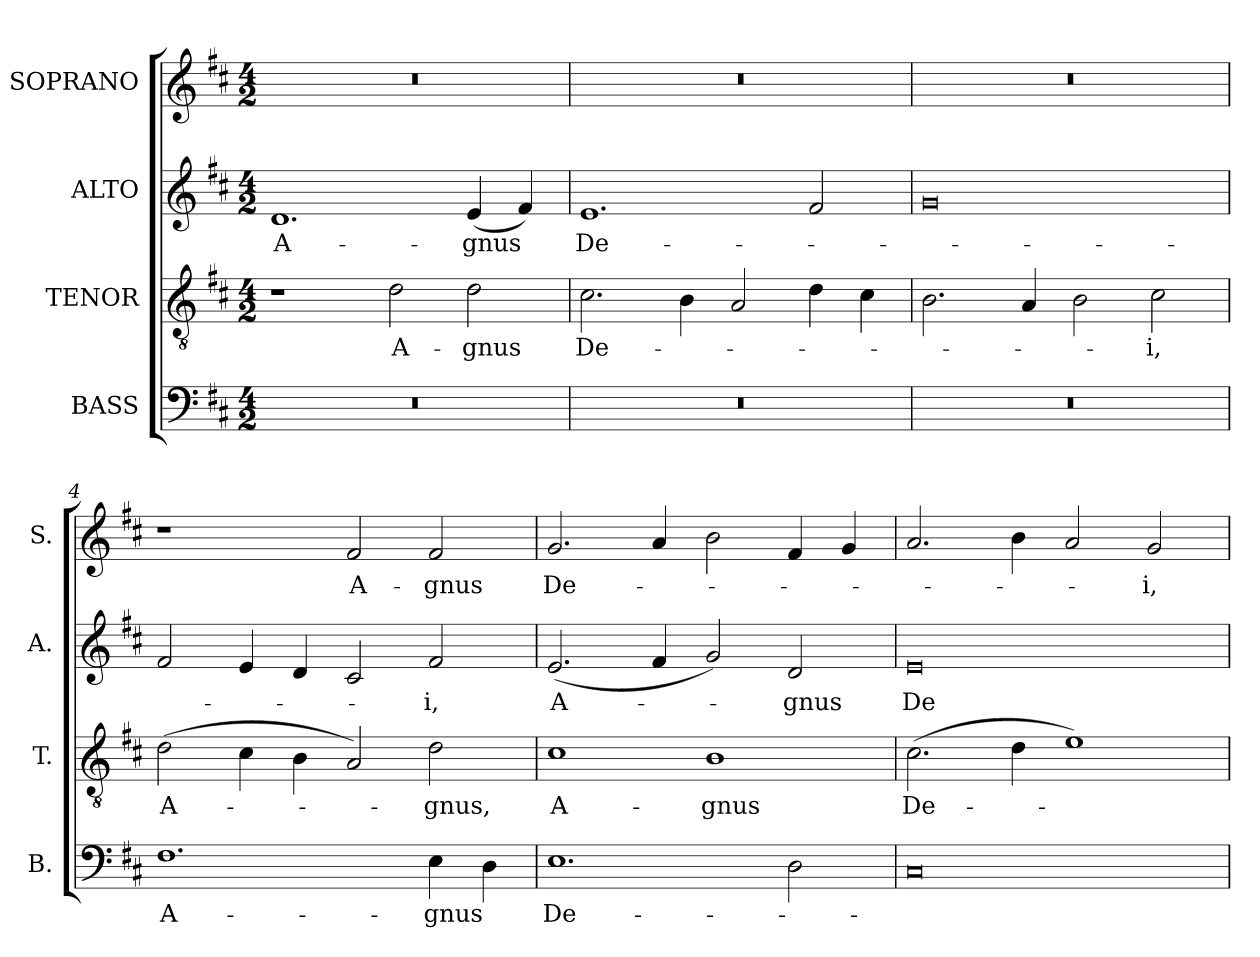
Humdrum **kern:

**kern	**text	**kern	**text	**kern	**text	**kern	**text
*part4	*part4	*part3	*part3	*part2	*part2	*part1	*part1
*staff4	*staff4	*staff3	*staff3	*staff2	*staff2	*staff1	*staff1
*I"BASS	*	*I"TENOR	*	*I"ALTO	*	*I"SOPRANO	*
*I'B.	*	*I'T.	*	*I'A.	*	*I'S.	*
!!LO:PB:g=z
*clefF4	*	*clefGv2	*	*clefG2	*	*clefG2	*
*	*	*ITrd7c12	*	*	*	*	*
*k[f#c#]	*	*k[f#c#]	*	*k[f#c#]	*	*k[f#c#]	*
*D:	*	*D:	*	*D:	*	*D:	*
*M4/2	*	*M4/2	*	*M4/2	*	*M4/2	*
*MM144	*	*MM144	*	*MM144	*	*MM144	*
=1	=1	=1	=1	=1	=1	=1	=1
!LO:N:vis=1	!	!	!	!	!	!	!
!	!	!	!	!	!LO:LY:b:color=#000000	!LO:N:vis=1	!
0r	.	1r	.	1.di	A-	0r	.
!	!	!	!LO:LY:b:color=#000000	!	!	!	!
.	.	2Di\	A-	.	.	.	.
!	!	!	!LO:LY:b:color=#000000	!	!	!	!
!	!	!	!	!	!LO:LY:b:color=#000000	!	!
.	.	2Di\	-gnus	(4ei/	-gnus	.	.
.	.	.	.	4f#i/)	.	.	.
=2	=2	=2	=2	=2	=2	=2	=2
!LO:N:vis=1	!	!	!	!	!	!	!
!	!	!	!LO:LY:b:color=#000000	!	!	!	!
!	!	!	!	!	!LO:LY:b:color=#000000	!LO:N:vis=1	!
0r	.	2.C#i\	De-	1.ei	De-	0r	.
.	.	4BBi\	.	.	.	.	.
.	.	2AAi/	.	.	.	.	.
.	.	4Di\	.	2f#i/	.	.	.
.	.	4C#i\	.	.	.	.	.
=3	=3	=3	=3	=3	=3	=3	=3
!LO:N:vis=1	!	!	!	!	!	!LO:N:vis=1	!
0r	.	2.BBi\	.	0gi	.	0r	.
.	.	4AAi/	.	.	.	.	.
.	.	2BBi\	.	.	.	.	.
!	!	!	!LO:LY:b:color=#000000	!	!	!	!
.	.	2C#i\	-i,	.	.	.	.
=4	=4	=4	=4	=4	=4	=4	=4
!	!LO:LY:b:color=#000000	!	!	!	!	!	!
!	!	!	!LO:LY:b:color=#000000	!	!	!	!
1.F#i	A-	(2Di\	A-	2f#i/	.	1r	.
.	.	4C#i\	.	4ei/	.	.	.
.	.	4BBi\	.	4di/	.	.	.
!	!	!	!	!	!	!	!LO:LY:b:color=#000000
.	.	2AAi/)	.	2c#i/	.	2f#i/	A-
!	!LO:LY:b:color=#000000	!	!	!	!	!	!
!	!	!	!LO:LY:b:color=#000000	!	!	!	!
!	!	!	!	!	!LO:LY:b:color=#000000	!	!
!	!	!	!	!	!	!	!LO:LY:b:color=#000000
4Ei\	-gnus	2Di\	-gnus,	2f#i/	-i,	2f#i/	-gnus
4Di\	.	.	.	.	.	.	.
=5	=5	=5	=5	=5	=5	=5	=5
!	!LO:LY:b:color=#000000	!	!	!	!	!	!
!	!	!	!LO:LY:b:color=#000000	!	!	!	!
!	!	!	!	!	!LO:LY:b:color=#000000	!	!
!	!	!	!	!	!	!	!LO:LY:b:color=#000000
1.Ei	De-	1C#i	A-	(2.ei/	A-	2.gi/	De-
.	.	.	.	4f#i/	.	4ai/	.
!	!	!	!LO:LY:b:color=#000000	!	!	!	!
.	.	1BBi	-gnus	2gi/)	.	2bi\	.
!	!	!	!	!	!LO:LY:b:color=#000000	!	!
2Di\	.	.	.	2di/	-gnus	4f#i/	.
.	.	.	.	.	.	4gi/	.
=6	=6	=6	=6	=6	=6	=6	=6
!	!	!	!LO:LY:b:color=#000000	!	!	!	!
!	!	!	!	!	!LO:LY:b:color=#000000	!	!
0C#i	.	(2.C#i\	De-	0ei	De-	2.ai/	.
.	.	4Di\	.	.	.	4bi\	.
.	.	1Ei)	.	.	.	2ai/	.
!	!	!	!	!	!	!	!LO:LY:b:color=#000000
.	.	.	.	.	.	2gi/	-i,
=	=	=	=	=	=	=	=
*-	*-	*-	*-	*-	*-	*-	*-
